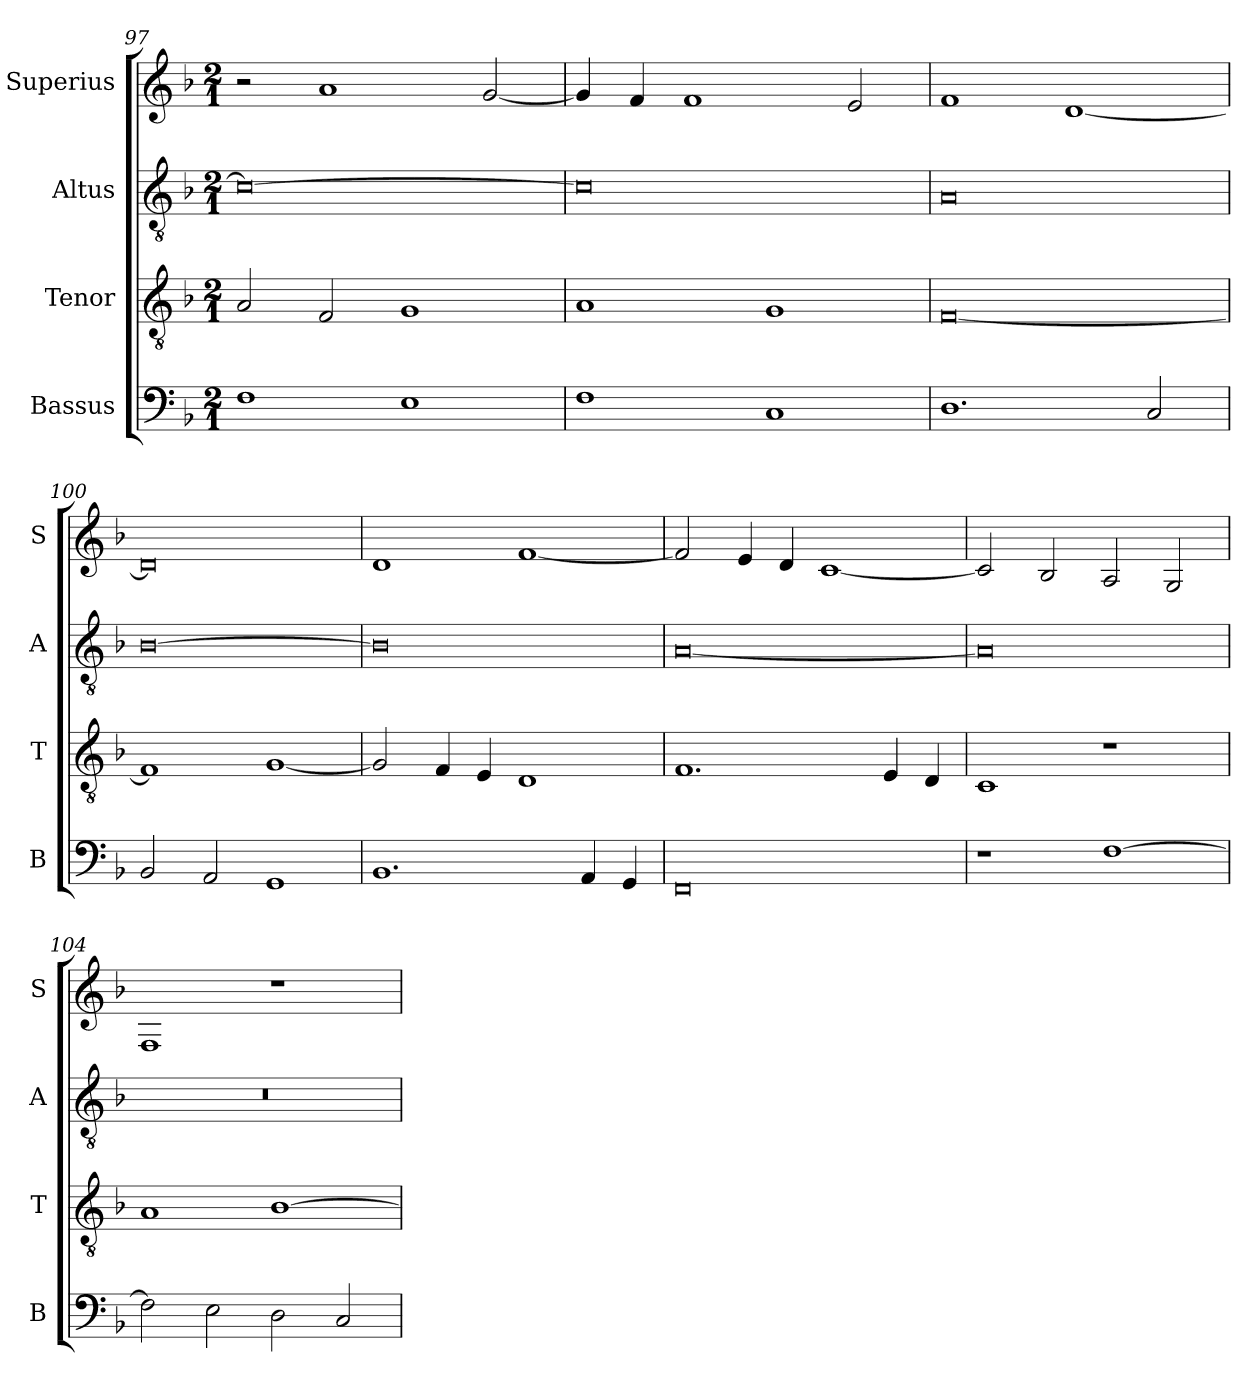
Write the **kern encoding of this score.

**kern	**kern	**kern	**kern
*part4	*part3	*part2	*part1
*staff4	*staff3	*staff2	*staff1
*I"Bassus	*I"Tenor	*I"Altus	*I"Superius
*I'B	*I'T	*I'A	*I'S
*clefF4	*clefGv2	*clefGv2	*clefG2
*k[b-]	*k[b-]	*k[b-]	*k[b-]
*M2/1	*M2/1	*M2/1	*M2/1
=97	=97	=97	=97
1F	2A/	0c_	2r
.	2F/	.	1a
1E	1G	.	.
.	.	.	[2g/
=98	=98	=98	=98
1F	1A	0c]	4g/]
.	.	.	4f/
.	.	.	1f
1C	1G	.	.
.	.	.	2e/
=99	=99	=99	=99
1.D	[0F	0A	1f
.	.	.	[1d
2C/	.	.	.
=100	=100	=100	=100
2BB-/	1F]	[0B-	0d]
2AA/	.	.	.
1GG	[1G	.	.
=101	=101	=101	=101
1.BB-	2G/]	0B-]	1d
.	4F/	.	.
.	4E/	.	.
.	1D	.	[1f
4AA/	.	.	.
4GG/	.	.	.
=102	=102	=102	=102
0FF	1.F	[0A	2f/]
.	.	.	4e/
.	.	.	4d/
.	.	.	[1c
.	4E/	.	.
.	4D/	.	.
=103	=103	=103	=103
1r	1C	0A]	2c/]
.	.	.	2B-/
[1F	1r	.	2A/
.	.	.	2G/
=104	=104	=104	=104
2F\]	1A	0r	1F
2E\	.	.	.
2D\	[1B-	.	1r
2C/	.	.	.
=	=	=	=
*-	*-	*-	*-
